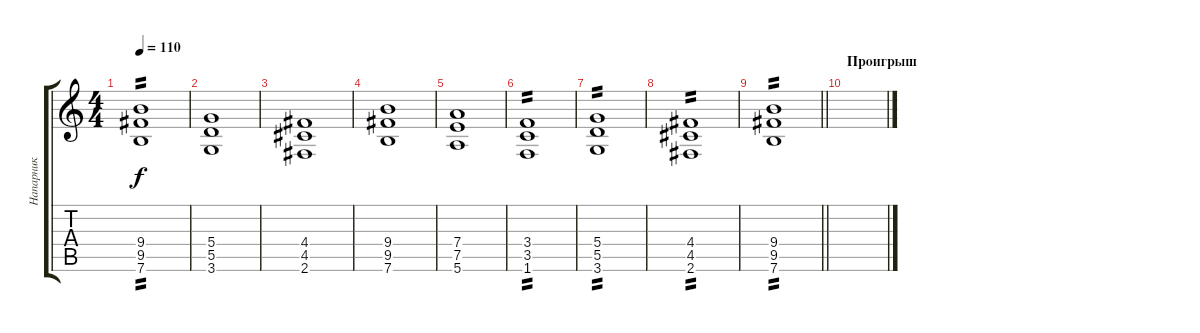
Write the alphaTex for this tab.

\track ("Напарник" "Напарник") {instrument acousticguitarnylon}
\staff {score tabs}
\tuning (E4 B3 G3 D3 A2 E2) {hide}
\ts (4 4)
\tempo 110
\clef g2
\ks c
(9.4 9.5 7.6).1{tp 2 dy f instrument distortionguitar} |
(5.4 5.5 3.6).1{balance 0 instrument distortionguitar} |
(4.4 4.5 2.6).1{balance 0 instrument distortionguitar} |
(9.4 9.5 7.6).1{balance 0 instrument distortionguitar} |
(7.4 7.5 5.6).1{volume 13 balance 0 instrument distortionguitar} |
(3.4 3.5 1.6).1{tp 2 balance 0 instrument distortionguitar} |
(5.4 5.5 3.6).1{tp 2 volume 13 balance 0 instrument distortionguitar} |
(4.4 4.5 2.6).1{tp 2 balance 0 instrument distortionguitar} |
\barLineRight lightlight
(9.4 9.5 7.6).1{tp 2 instrument distortionguitar} |
\section ("" "Проигрыш")
